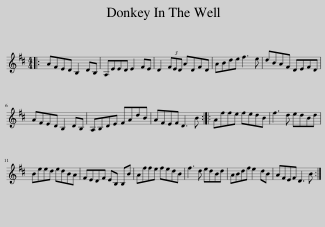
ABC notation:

X:1
L:1/8
M:4/4
I:linebreak $
K:D
V:1 treble
V:1
|: AFED B,2 DB, | A,EED E2 FE | D2 (3FED ADFD | ABde f3 e | dBAF DEFD |$ %5
 AFED B,2 DB, | A,B,DE FAdB | AFEF D3 B :: Affe fedB | f3 d edBd |$ %10
 Beed edBA | FEDF EB, B,B | Affe fedB | f3 d edBd | ABdf e2 dB | %15
 AFEF D3 B :| %16
